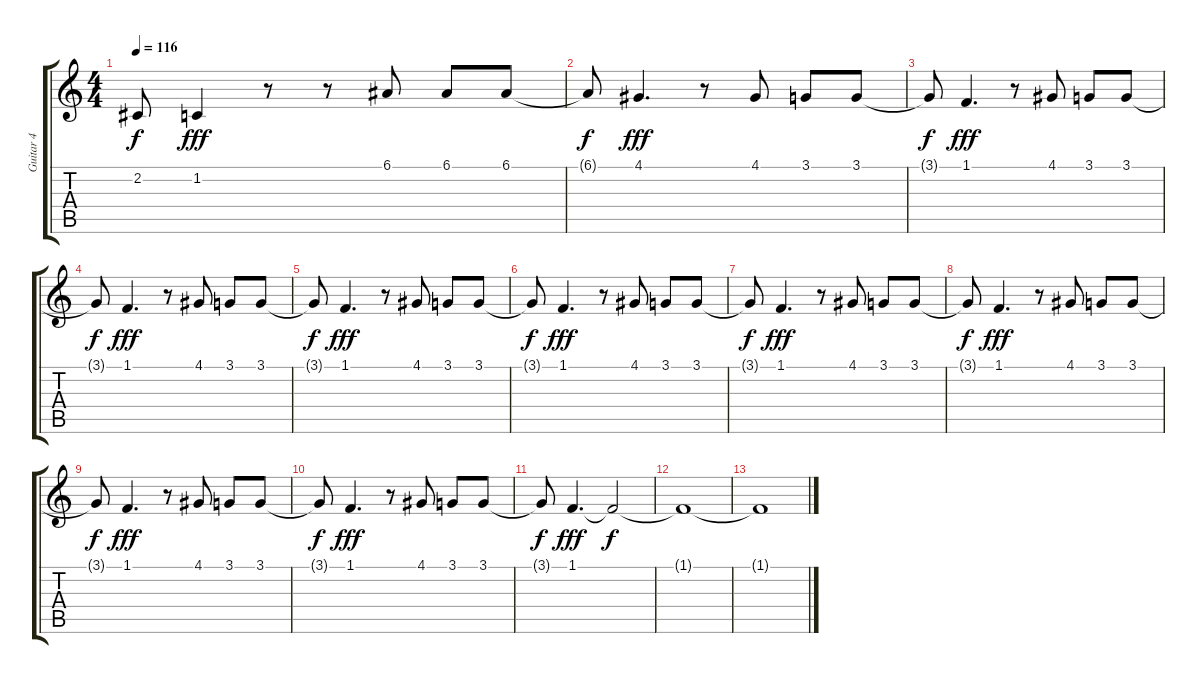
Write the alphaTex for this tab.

\track ("Guitar 4" "Guitar 4") {instrument synthbrass1}
\staff {score tabs}
\tuning (E4 B3 G3 D3 A2 E2) {hide}
\ts (4 4)
\tempo 116
\clef g2
\ks c
2.2{t}.8{dy f} 1.2.4{dy fff} r.8 r.8 6.1.8 6.1.8 6.1.8 |
6.1{t}.8{dy f} 4.1.4{d dy fff} r.8 4.1.8 3.1.8 3.1.8 |
3.1{t}.8{dy f} 1.1.4{d dy fff} r.8 4.1.8 3.1.8 3.1.8 |
3.1{t}.8{dy f} 1.1.4{d dy fff} r.8 4.1.8 3.1.8 3.1.8 |
3.1{t}.8{dy f} 1.1.4{d dy fff} r.8 4.1.8 3.1.8 3.1.8 |
3.1{t}.8{dy f} 1.1.4{d dy fff} r.8 4.1.8 3.1.8 3.1.8 |
3.1{t}.8{dy f} 1.1.4{d dy fff} r.8 4.1.8 3.1.8 3.1.8 |
3.1{t}.8{dy f} 1.1.4{d dy fff} r.8 4.1.8 3.1.8 3.1.8 |
3.1{t}.8{dy f} 1.1.4{d dy fff} r.8 4.1.8 3.1.8 3.1.8 |
3.1{t}.8{dy f} 1.1.4{d dy fff} r.8 4.1.8 3.1.8 3.1.8 |
3.1{t}.8{dy f} 1.1.4{d dy fff volume 0 instrument synthbrass1} 1.1{t}.2{dy f} |
1.1{t}.1 |
1.1{t}.1
